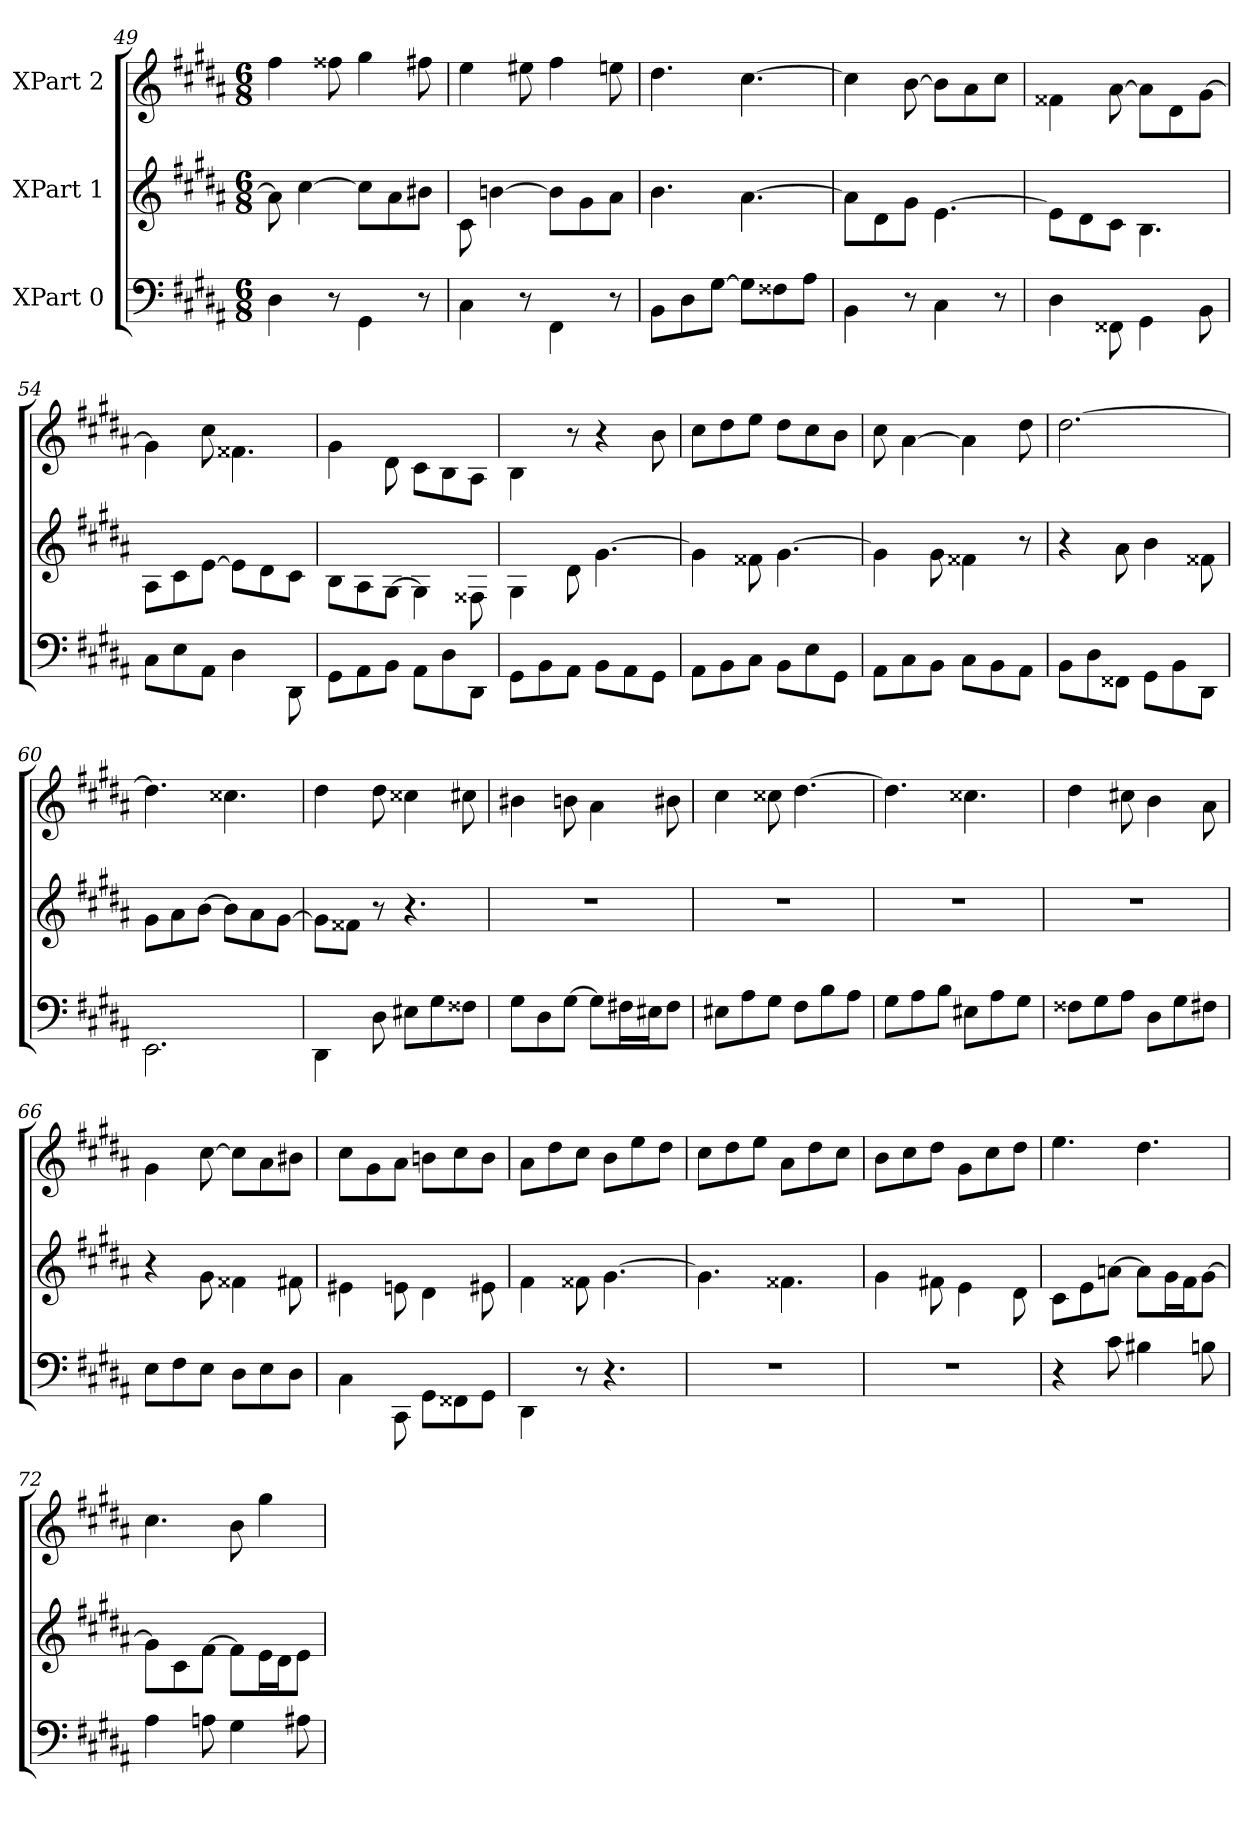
**kern	**kern	**kern
*part3	*part2	*part1
*staff3	*staff2	*staff1
*I"XPart 0	*I"XPart 1	*I"XPart 2
*clefF4	*clefG2	*clefG2
*k[f#c#g#d#a#]	*k[f#c#g#d#a#]	*k[f#c#g#d#a#]
*M6/8	*M6/8	*M6/8
=49	=49	=49
4D#\	8a#\]	4ff#\
.	[4cc#\	.
8r	.	8ff##X\
4GG#\	8cc#\L]	4gg#\
.	8a#\	.
8r	8b#X\J	8ff#X\
=50	=50	=50
4C#\	8c#\	4ee\
.	[4bn\	.
8r	.	8ee#X\
4FF#\	8b\L]	4ff#\
.	8g#\	.
8r	8a#\J	8een\
=51	=51	=51
8BB\L	4.b\	4.dd#\
8D#\	.	.
[8G#\J	.	.
8G#\L]	[4.a#\	[4.cc#\
8F##X\	.	.
8A#\J	.	.
=52	=52	=52
4BB\	8a#\L]	4cc#\]
.	8d#\	.
8r	8g#\J	[8b\
4C#\	[4.e\	8b\L]
.	.	8a#\
8r	.	8cc#\J
=53	=53	=53
4D#\	8e\L]	4f##X\
.	8d#\	.
8FF##X\	8c#\J	[8a#\
4GG#\	4.B\	8a#\L]
.	.	8d#\
8BB\	.	[8g#\J
=54	=54	=54
8C#\L	8A#\L	4g#\]
8E\	8c#\	.
8AA#\J	[8e\J	8cc#\
4D#\	8e\L]	4.f##X\
.	8d#\	.
8DD#\	8c#\J	.
=55	=55	=55
8GG#\L	8B\L	4g#\
8AA#\	8A#\	.
8BB\J	[8G#\J	8d#\
8AA#\L	4G#\]	8c#\L
8D#\	.	8B\
8DD#\J	8F##X\	8A#\J
=56	=56	=56
8GG#\L	4G#\	4B\
8BB\	.	.
8AA#\J	8d#\	8r
8BB\L	[4.g#\	4r
8AA#\	.	.
8GG#\J	.	8b\
=57	=57	=57
8AA#\L	4g#\]	8cc#\L
8BB\	.	8dd#\
8C#\J	8f##X\	8ee\J
8BB\L	[4.g#\	8dd#\L
8E\	.	8cc#\
8GG#\J	.	8b\J
=58	=58	=58
8AA#\L	4g#\]	8cc#\
8C#\	.	[4a#\
8BB\J	8g#\	.
8C#\L	4f##X\	4a#\]
8BB\	.	.
8AA#\J	8r	8dd#\
=59	=59	=59
8BB\L	4r	[2.dd#\
8D#\	.	.
8FF##X\J	8a#\	.
8GG#\L	4b\	.
8BB\	.	.
8DD#\J	8f##X\	.
=60	=60	=60
2.EE\	8g#\L	4.dd#\]
.	8a#\	.
.	[8b\J	.
.	8b\L]	4.cc##X\
.	8a#\	.
.	[8g#\J	.
=61	=61	=61
4DD#\	8g#\L]	4dd#\
.	8f##X\J	.
8D#\	8r	8dd#\
8E#X\L	4.r	4cc##X\
8G#\	.	.
8F##X\J	.	8cc#X\
=62	=62	=62
8G#\L	2.r	4b#X\
8D#\	.	.
[8G#\J	.	8bn\
8G#\L]	.	4a#\
16F#X\	.	.
16E#X\	.	.
8F#\J	.	8b#X\
=63	=63	=63
8E#X\L	2.r	4cc#\
8A#\	.	.
8G#\J	.	8cc##X\
8F#\L	.	[4.dd#\
8B\	.	.
8A#\J	.	.
=64	=64	=64
8G#\L	2.r	4.dd#\]
8A#\	.	.
8B\J	.	.
8E#X\L	.	4.cc##X\
8A#\	.	.
8G#\J	.	.
=65	=65	=65
8F##X\L	2.r	4dd#\
8G#\	.	.
8A#\J	.	8cc#X\
8D#\L	.	4b\
8G#\	.	.
8F#X\J	.	8a#\
=66	=66	=66
8E\L	4r	4g#\
8F#\	.	.
8E\J	8g#\	[8cc#\
8D#\L	4f##X\	8cc#\L]
8E\	.	8a#\
8D#\J	8f#X\	8b#X\J
=67	=67	=67
4C#\	4e#X\	8cc#\L
.	.	8g#\
8CC#\	8en\	8a#\J
8GG#\L	4d#\	8bn\L
8FF##X\	.	8cc#\
8GG#\J	8e#X\	8b\J
=68	=68	=68
4DD#\	4f#\	8a#\L
.	.	8dd#\
8r	8f##X\	8cc#\J
4.r	[4.g#\	8b\L
.	.	8ee\
.	.	8dd#\J
=69	=69	=69
2.r	4.g#\]	8cc#\L
.	.	8dd#\
.	.	8ee\J
.	4.f##X\	8a#\L
.	.	8dd#\
.	.	8cc#\J
=70	=70	=70
2.r	4g#\	8b\L
.	.	8cc#\
.	8f#X\	8dd#\J
.	4e\	8g#\L
.	.	8cc#\
.	8d#\	8dd#\J
=71	=71	=71
4r	8c#\L	4.ee\
.	8e\	.
8c#\	[8an\J	.
4B#X\	8a\L]	4.dd#\
.	16g#\	.
.	16f#\	.
8Bn\	[8g#\J	.
=72	=72	=72
4A#\	8g#\L]	4.cc#\
.	8c#\	.
8An\	[8f#\J	.
4G#\	8f#\L]	8b\
.	16e\	4gg#\
.	16d#\	.
8A#X\	8e\J	.
=	=	=
*-	*-	*-
